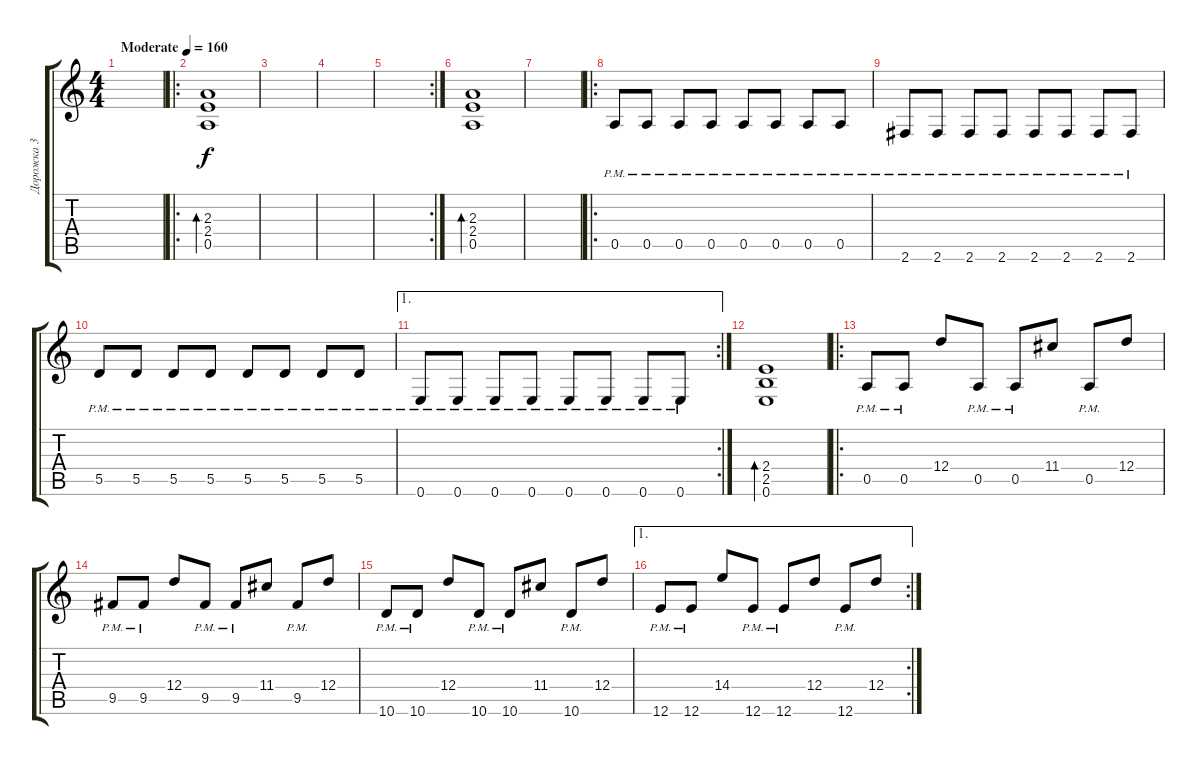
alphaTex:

\track ("Дорожка 3" "Дорожка 3") {instrument distortionguitar}
\staff {score tabs}
\tuning (E4 B3 G3 D3 A2 E2) {hide}
\ts (4 4)
\tempo (160 "Moderate")
\clef g2
\ks c
|
\ro
(2.3 2.4 0.5).1{bd 480 volume 16 instrument electricguitarclean} |
|
|
\rc 2
|
(2.3 2.4 0.5).1{bd 480 volume 16 instrument electricguitarclean} |
|
\ro
0.5{pm}.8{instrument distortionguitar} 0.5{pm}.8 0.5{pm}.8 0.5{pm}.8 0.5{pm}.8 0.5{pm}.8 0.5{pm}.8 0.5{pm}.8 |
2.6{pm}.8 2.6{pm}.8 2.6{pm}.8 2.6{pm}.8 2.6{pm}.8 2.6{pm}.8 2.6{pm}.8 2.6{pm}.8 |
5.5{pm}.8 5.5{pm}.8 5.5{pm}.8 5.5{pm}.8 5.5{pm}.8 5.5{pm}.8 5.5{pm}.8 5.5{pm}.8 |
\ae 1
\rc 2
0.6{pm}.8 0.6{pm}.8 0.6{pm}.8 0.6{pm}.8 0.6{pm}.8 0.6{pm}.8 0.6{pm}.8 0.6{pm}.8 |
(2.4 2.5 0.6).1{bd 60} |
\ro
0.5{pm}.8 0.5{pm}.8 12.4.8 0.5{pm}.8 0.5{pm}.8 11.4.8 0.5{pm}.8 12.4.8 |
9.5{pm}.8 9.5{pm}.8 12.4.8 9.5{pm}.8 9.5{pm}.8 11.4.8 9.5{pm}.8 12.4.8 |
10.6{pm}.8 10.6{pm}.8 12.4.8 10.6{pm}.8 10.6{pm}.8 11.4.8 10.6{pm}.8 12.4.8 |
\ae 1
\rc 2
12.6{pm}.8 12.6{pm}.8 14.4.8 12.6{pm}.8 12.6{pm}.8 12.4.8 12.6{pm}.8 12.4.8
